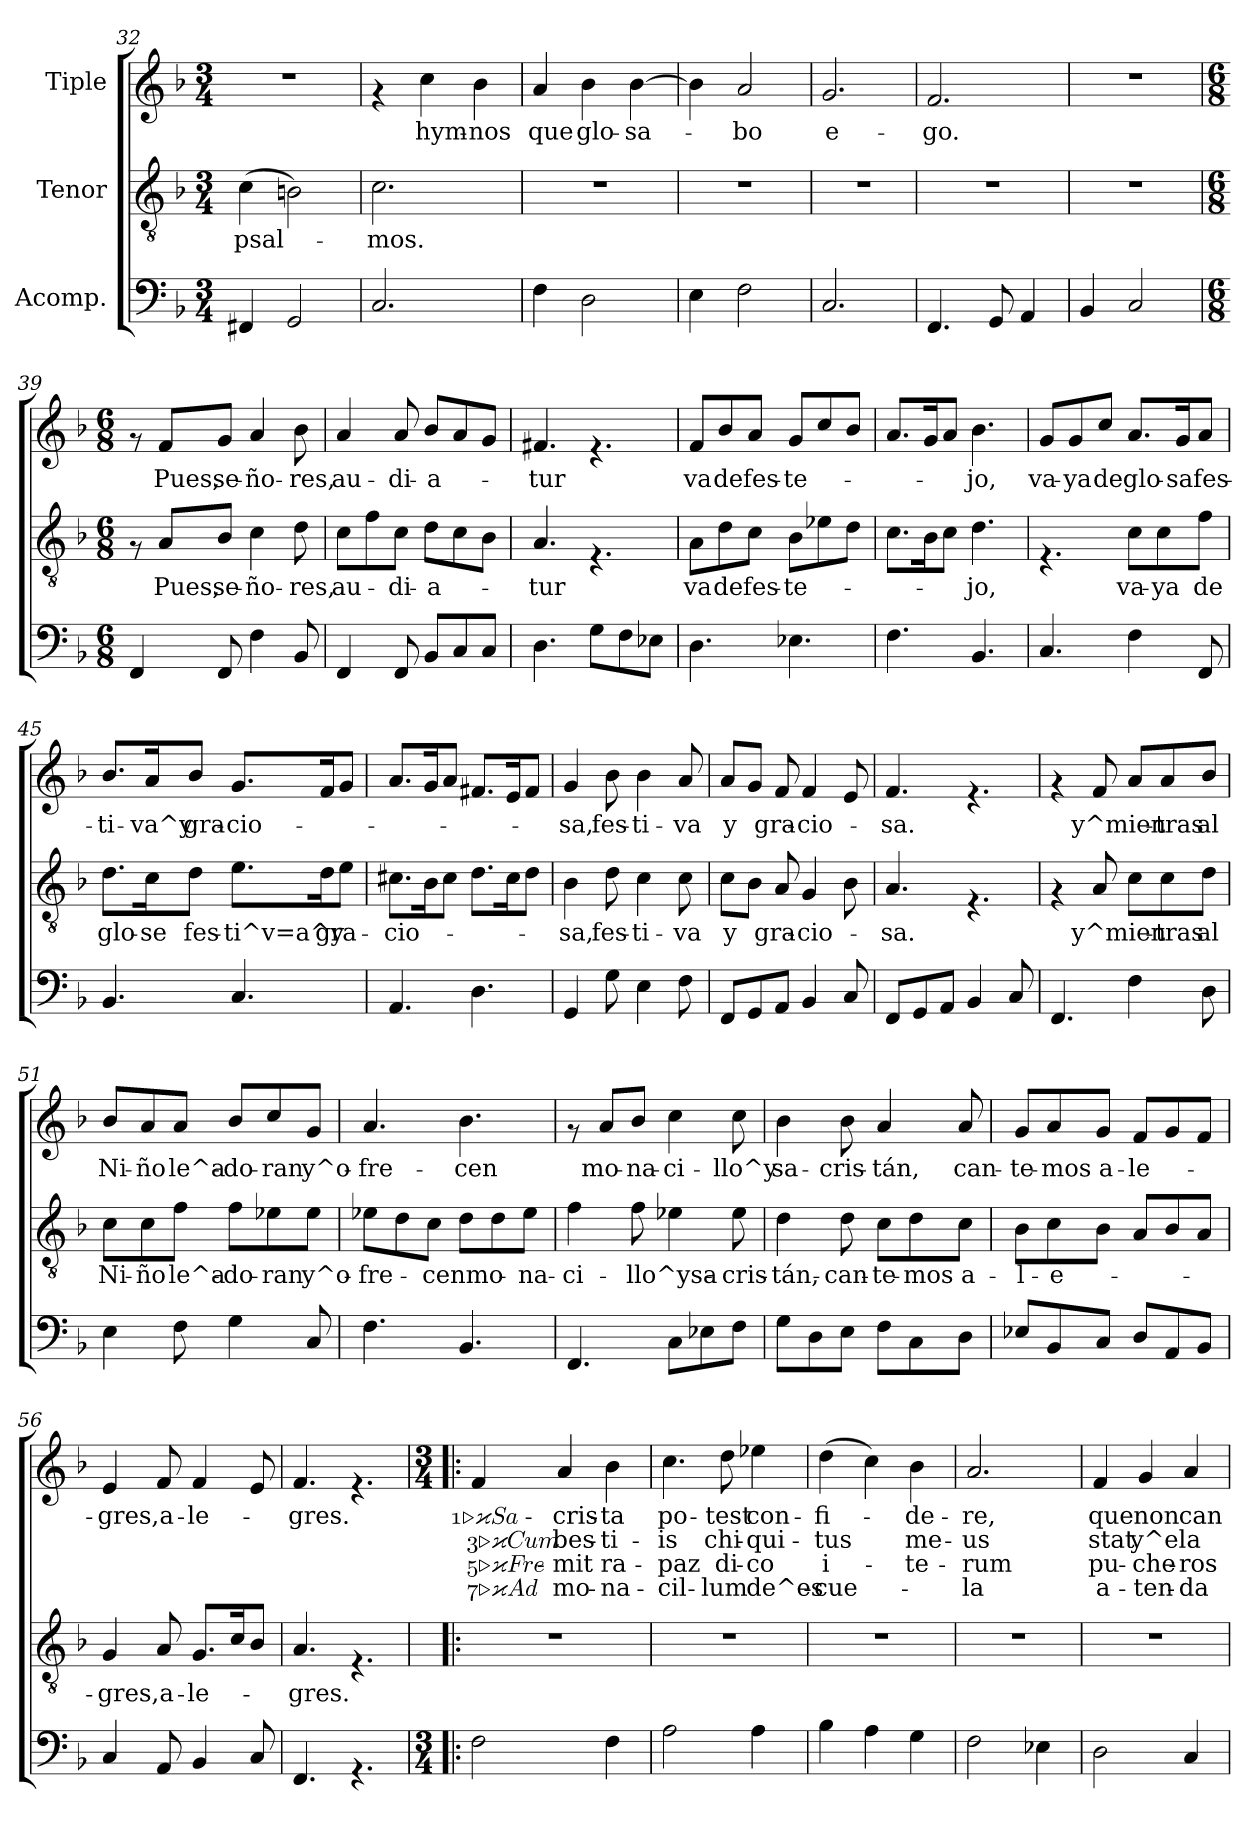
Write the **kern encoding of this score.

**kern	**kern	**text	**kern	**text	**text	**text	**text
*part3	*part2	*part2	*part1	*part1	*part1	*part1	*part1
*staff3	*staff2	*staff2	*staff1	*staff1	*staff1	*staff1	*staff1
*I"Acomp.	*I"Tenor	*	*I"Tiple	*	*	*	*
*clefF4	*clefGv2	*	*clefG2	*	*	*	*
*k[b-]	*k[b-]	*	*k[b-]	*	*	*	*
*F:	*F:	*	*F:	*	*	*	*
*M3/4	*M3/4	*	*M3/4	*	*	*	*
=32	=32	=32	=32	=32	=32	=32	=32
!	!	!LO:LY:b	!	!	!	!	!
4FF#X/	(>4c\	psal-	2.r	.	.	.	.
2GG/	2Bn\)	.	.	.	.	.	.
=33	=33	=33	=33	=33	=33	=33	=33
!	!	!LO:LY:b	!	!	!	!	!
2.C/	2.c\	-mos.	4rf	.	.	.	.
!	!	!	!	!LO:LY:b	!	!	!
.	.	.	4cc\	hym-	.	.	.
!	!	!	!	!LO:LY:b	!	!	!
.	.	.	4b-\	-nos	.	.	.
=34	=34	=34	=34	=34	=34	=34	=34
!	!	!	!	!LO:LY:b	!	!	!
4F\	2.r	.	4a/	que	.	.	.
!	!	!	!	!LO:LY:b	!	!	!
2D\	.	.	4b-\	glo-	.	.	.
!	!	!	!	!LO:LY:b	!	!	!
.	.	.	[>4b-\	-sa-	.	.	.
=35	=35	=35	=35	=35	=35	=35	=35
4E\	2.r	.	4b-\]	.	.	.	.
!	!	!	!	!LO:LY:b	!	!	!
2F\	.	.	2a/	-bo	.	.	.
=36	=36	=36	=36	=36	=36	=36	=36
!	!	!	!	!LO:LY:b	!	!	!
2.C/	2.r	.	2.g/	e-	.	.	.
=37	=37	=37	=37	=37	=37	=37	=37
!	!	!	!	!LO:LY:b	!	!	!
4.FF/	2.r	.	2.f/	-go.	.	.	.
8GG/	.	.	.	.	.	.	.
4AA/	.	.	.	.	.	.	.
=38	=38	=38	=38	=38	=38	=38	=38
4BB-/	2.r	.	2.r	.	.	.	.
2C/	.	.	.	.	.	.	.
!!LO:LB:g=z
=39	=39	=39	=39	=39	=39	=39	=39
*M6/8	*M6/8	*	*M6/8	*	*	*	*
4FF/	8rF	.	8rf	.	.	.	.
!	!	!LO:LY:b	!	!LO:LY:b	!	!	!
.	8A/L	Pues,	8f/L	Pues,	.	.	.
!	!	!LO:LY:b	!	!LO:LY:b	!	!	!
8FF/	8B-/J	se-	8g/J	se-	.	.	.
!	!	!LO:LY:b	!	!LO:LY:b	!	!	!
4F\	4c\	-ño-	4a/	-ño-	.	.	.
!	!	!LO:LY:b	!	!LO:LY:b	!	!	!
8BB-/	8d\	-res,	8b-\	-res,	.	.	.
=40	=40	=40	=40	=40	=40	=40	=40
!	!	!LO:LY:b	!	!LO:LY:b	!	!	!
4FF/	8c\L	au-	4a/	au-	.	.	.
.	8f\	.	.	.	.	.	.
!	!	!LO:LY:b	!	!LO:LY:b	!	!	!
8FF/	8c\J	-di-	8a/	-di-	.	.	.
!	!	!LO:LY:b	!	!LO:LY:b	!	!	!
8BB-/L	8d\L	-a-	8b-/L	-a-	.	.	.
8C/	8c\	.	8a/	.	.	.	.
8C/J	8B-\J	.	8g/J	.	.	.	.
=41	=41	=41	=41	=41	=41	=41	=41
!	!	!LO:LY:b	!	!LO:LY:b	!	!	!
4.D\	4.A/	-tur	4.f#X/	-tur	.	.	.
8G\L	4.rF	.	4.rf	.	.	.	.
8F\	.	.	.	.	.	.	.
8E-X\J	.	.	.	.	.	.	.
=42	=42	=42	=42	=42	=42	=42	=42
!	!	!LO:LY:b	!	!LO:LY:b	!	!	!
4.D\	8A\L	va	8f/L	va	.	.	.
!	!	!LO:LY:b	!	!LO:LY:b	!	!	!
.	8d\	de	8b-/	de	.	.	.
!	!	!LO:LY:b	!	!LO:LY:b	!	!	!
.	8c\J	fes-	8a/J	fes-	.	.	.
!	!	!LO:LY:b	!	!LO:LY:b	!	!	!
4.E-X\	8B-\L	-te-	8g/L	-te-	.	.	.
.	8e-X\	.	8cc/	.	.	.	.
.	8d\J	.	8b-/J	.	.	.	.
=43	=43	=43	=43	=43	=43	=43	=43
4.F\	8.c\L	.	8.a/L	.	.	.	.
.	16B-\k	.	16g/k	.	.	.	.
.	8c\J	.	8a/J	.	.	.	.
!	!	!LO:LY:b	!	!LO:LY:b	!	!	!
4.BB-/	4.d\	-jo,	4.b-\	-jo,	.	.	.
!!LO:LB:g=z
=44	=44	=44	=44	=44	=44	=44	=44
!	!	!	!	!LO:LY:b	!	!	!
4.C/	4.rF	.	8g/L	va-	.	.	.
!	!	!	!	!LO:LY:b	!	!	!
.	.	.	8g/	-ya	.	.	.
!	!	!	!	!LO:LY:b	!	!	!
.	.	.	8cc/J	de	.	.	.
!	!	!LO:LY:b	!	!LO:LY:b	!	!	!
4F\	8c\L	va-	8.a/L	glo-	.	.	.
!	!	!LO:LY:b	!	!	!	!	!
.	8c\	-ya	.	.	.	.	.
!	!	!	!	!LO:LY:b	!	!	!
.	.	.	16g/k	-sa	.	.	.
!	!	!LO:LY:b	!	!LO:LY:b	!	!	!
8FF/	8f\J	de	8a/J	fes-	.	.	.
=45	=45	=45	=45	=45	=45	=45	=45
!	!	!LO:LY:b	!	!LO:LY:b	!	!	!
4.BB-/	8.d\L	glo-	8.b-/L	-ti-	.	.	.
!	!	!LO:LY:b	!	!LO:LY:b	!	!	!
.	16c\k	-se	16a/k	-va^y	.	.	.
!	!	!LO:LY:b	!	!LO:LY:b	!	!	!
.	8d\J	fes-	8b-/J	gra-	.	.	.
!	!	!LO:LY:b	!	!LO:LY:b	!	!	!
4.C/	8.e\L	-ti^v=a^y	8.g/L	-cio-	.	.	.
!	!	!LO:LY:b	!	!	!	!	!
.	16d\k	gra-	16f/k	.	.	.	.
.	8e\J	.	8g/J	.	.	.	.
=46	=46	=46	=46	=46	=46	=46	=46
!	!	!LO:LY:b	!	!	!	!	!
4.AA/	8.c#X\L	-cio-	8.a/L	.	.	.	.
.	16B-\k	.	16g/k	.	.	.	.
.	8c#\J	.	8a/J	.	.	.	.
4.D\	8.d\L	.	8.f#X/L	.	.	.	.
.	16c#\k	.	16e/k	.	.	.	.
.	8d\J	.	8f#/J	.	.	.	.
=47	=47	=47	=47	=47	=47	=47	=47
!	!	!LO:LY:b	!	!LO:LY:b	!	!	!
4GG/	4B-\	-sa,	4g/	-sa,	.	.	.
!	!	!LO:LY:b	!	!LO:LY:b	!	!	!
8G\	8d\	fes-	8b-\	fes-	.	.	.
!	!	!LO:LY:b	!	!LO:LY:b	!	!	!
4E\	4c\	-ti-	4b-\	-ti-	.	.	.
!	!	!LO:LY:b	!	!LO:LY:b	!	!	!
8F\	8c\	-va	8a/	-va	.	.	.
=48	=48	=48	=48	=48	=48	=48	=48
!	!	!LO:LY:b	!	!LO:LY:b	!	!	!
8FF/L	8c\L	y	8a/L	y	.	.	.
8GG/	8B-\J	.	8g/J	.	.	.	.
!	!	!LO:LY:b	!	!LO:LY:b	!	!	!
8AA/J	8A/	gra-	8f/	gra-	.	.	.
!	!	!LO:LY:b	!	!LO:LY:b	!	!	!
4BB-/	4G/	-cio-	4f/	-cio-	.	.	.
8C/	8B-\	.	8e/	.	.	.	.
!!LO:LB:g=z
=49	=49	=49	=49	=49	=49	=49	=49
!	!	!LO:LY:b	!	!LO:LY:b	!	!	!
8FF/L	4.A/	-sa.	4.f/	-sa.	.	.	.
8GG/	.	.	.	.	.	.	.
8AA/J	.	.	.	.	.	.	.
4BB-/	4.rF	.	4.rf	.	.	.	.
8C/	.	.	.	.	.	.	.
=50	=50	=50	=50	=50	=50	=50	=50
4.FF/	4rF	.	4rf	.	.	.	.
!	!	!LO:LY:b	!	!LO:LY:b	!	!	!
.	8A/	y^mien-	8f/	y^mien-	.	.	.
4F\	8c\L	.	8a/L	.	.	.	.
!	!	!LO:LY:b	!	!LO:LY:b	!	!	!
.	8c\	-tras	8a/	-tras	.	.	.
!	!	!LO:LY:b	!	!LO:LY:b	!	!	!
8D\	8d\J	al	8b-/J	al	.	.	.
=51	=51	=51	=51	=51	=51	=51	=51
!	!	!LO:LY:b	!	!LO:LY:b	!	!	!
4E\	8c\L	Ni-	8b-/L	Ni-	.	.	.
!	!	!LO:LY:b	!	!LO:LY:b	!	!	!
.	8c\	-ño	8a/	-ño	.	.	.
!	!	!LO:LY:b	!	!LO:LY:b	!	!	!
8F\	8f\J	le^a-	8a/J	le^a-	.	.	.
!	!	!LO:LY:b	!	!LO:LY:b	!	!	!
4G\	8f\L	-do-	8b-/L	-do-	.	.	.
!	!	!LO:LY:b	!	!LO:LY:b	!	!	!
.	8e-X\	-ran	8cc/	-ran	.	.	.
!	!	!LO:LY:b	!	!LO:LY:b	!	!	!
8C/	8e-\J	y^o-	8g/J	y^o-	.	.	.
=52	=52	=52	=52	=52	=52	=52	=52
!	!	!LO:LY:b	!	!LO:LY:b	!	!	!
4.F\	8e-X\L	-fre-	4.a/	-fre-	.	.	.
.	8d\	.	.	.	.	.	.
!	!	!LO:LY:b	!	!	!	!	!
.	8c\J	-cenmo-	.	.	.	.	.
!	!	!	!	!LO:LY:b	!	!	!
4.BB-/	8d\L	.	4.b-\	-cen	.	.	.
.	8d\	.	.	.	.	.	.
!	!	!LO:LY:b	!	!	!	!	!
.	8e-\J	-na-	.	.	.	.	.
=53	=53	=53	=53	=53	=53	=53	=53
!	!	!LO:LY:b	!	!	!	!	!
4.FF/	4f\	-ci-	8rf	.	.	.	.
!	!	!	!	!LO:LY:b	!	!	!
.	.	.	8a/L	mo-	.	.	.
!	!	!LO:LY:b	!	!LO:LY:b	!	!	!
.	8f\	-llo^ysa-	8b-/J	-na-	.	.	.
!	!	!	!	!LO:LY:b	!	!	!
8C\L	4e-X\	.	4cc\	-ci-	.	.	.
8E-X\	.	.	.	.	.	.	.
!	!	!LO:LY:b	!	!LO:LY:b	!	!	!
8F\J	8e-\	-cris-	8cc\	-llo^y	.	.	.
!!LO:LB:g=z
=54	=54	=54	=54	=54	=54	=54	=54
!	!	!LO:LY:b	!	!LO:LY:b	!	!	!
8G\L	4d\	-tán,-	4b-\	sa-	.	.	.
8D\	.	.	.	.	.	.	.
!	!	!LO:LY:b	!	!LO:LY:b	!	!	!
8E\J	8d\	-can-	8b-\	-cris-	.	.	.
!	!	!LO:LY:b	!	!LO:LY:b	!	!	!
8F\L	8c\L	-te-	4a/	-tán,	.	.	.
!	!	!LO:LY:b	!	!	!	!	!
8C\	8d\	-mos	.	.	.	.	.
!	!	!LO:LY:b	!	!LO:LY:b	!	!	!
8D\J	8c\J	a-	8a/	can-	.	.	.
=55	=55	=55	=55	=55	=55	=55	=55
!	!	!LO:LY:b	!	!LO:LY:b	!	!	!
8E-X/L	8B-\L	-l-	8g/L	-te-	.	.	.
!	!	!LO:LY:b	!	!LO:LY:b	!	!	!
8BB-/	8c\	-e-	8a/	-mos	.	.	.
!	!	!	!	!LO:LY:b	!	!	!
8C/J	8B-\J	.	8g/J	a-	.	.	.
!	!	!	!	!LO:LY:b	!	!	!
8D/L	8A/L	.	8f/L	-le-	.	.	.
8AA/	8B-/	.	8g/	.	.	.	.
8BB-/J	8A/J	.	8f/J	.	.	.	.
=56	=56	=56	=56	=56	=56	=56	=56
!	!	!LO:LY:b	!	!LO:LY:b	!	!	!
4C/	4G/	-gres,	4e/	-gres,	.	.	.
!	!	!LO:LY:b	!	!LO:LY:b	!	!	!
8AA/	8A/	a-	8f/	a-	.	.	.
!	!	!LO:LY:b	!	!LO:LY:b	!	!	!
4BB-/	8.G/L	-le-	4f/	-le-	.	.	.
.	16c/k	.	.	.	.	.	.
8C/	8B-/J	.	8e/	.	.	.	.
=57	=57	=57	=57	=57	=57	=57	=57
!	!	!LO:LY:b	!	!LO:LY:b	!	!	!
4.FF/	4.A/	-gres.	4.f/	-gres.	.	.	.
4.rAA	4.rF	.	4.rf	.	.	.	.
!!LO:PB:g=z
=58!|:	=58!|:	=58!|:	=58!|:	=58!|:	=58!|:	=58!|:	=58!|:
*M3/4	*	*	*M3/4	*	*	*	*
!	!	!	!	!LO:LY:b	!LO:LY:b	!LO:LY:b	!LO:LY:b
2F\	2.r	.	4f/	1.Sa-	3.Cum	5.Fre-	7.Ad
!	!	!	!	!LO:LY:b	!LO:LY:b	!LO:LY:b	!LO:LY:b
.	.	.	4a/	-cris-	bes-	-mit	mo-
!	!	!	!	!LO:LY:b	!LO:LY:b	!LO:LY:b	!LO:LY:b
4F\	.	.	4b-\	-ta	-ti-	ra-	-na-
=59	=59	=59	=59	=59	=59	=59	=59
!	!	!	!	!LO:LY:b	!LO:LY:b	!LO:LY:b	!LO:LY:b
2A\	2.r	.	4.cc\	po-	-is	-paz	-cil-
!	!	!	!	!LO:LY:b	!LO:LY:b	!LO:LY:b	!LO:LY:b
.	.	.	8dd\	-test	chi-	di-	-lum
!	!	!	!	!LO:LY:b	!LO:LY:b	!LO:LY:b	!LO:LY:b
4A\	.	.	4ee-X\	con-	-qui-	-co	de^es-
=60	=60	=60	=60	=60	=60	=60	=60
!	!	!	!	!LO:LY:b	!LO:LY:b	!LO:LY:b	!LO:LY:b
4B-\	2.r	.	(>4dd\	-fi-	-tus	i-	-cue-
4A\	.	.	4cc\)	.	.	.	.
!	!	!	!	!LO:LY:b	!LO:LY:b	!LO:LY:b	!
4G\	.	.	4b-\	-de-	me-	-te-	.
=61	=61	=61	=61	=61	=61	=61	=61
!	!	!	!	!LO:LY:b	!LO:LY:b	!LO:LY:b	!LO:LY:b
2F\	2.r	.	2.a/	-re,	-us	-rum	-la
4E-X\	.	.	.	.	.	.	.
=62	=62	=62	=62	=62	=62	=62	=62
!	!	!	!	!LO:LY:b	!LO:LY:b	!LO:LY:b	!LO:LY:b
2D\	2.r	.	4f/	que	stat	pu-	a-
!	!	!	!	!LO:LY:b	!LO:LY:b	!LO:LY:b	!LO:LY:b
.	.	.	4g/	non	y^el	-che-	-ten-
!	!	!	!	!LO:LY:b	!LO:LY:b	!LO:LY:b	!LO:LY:b
4C/	.	.	4a/	can-	a-	-ros	-da-
=	=	=	=	=	=	=	=
*-	*-	*-	*-	*-	*-	*-	*-
